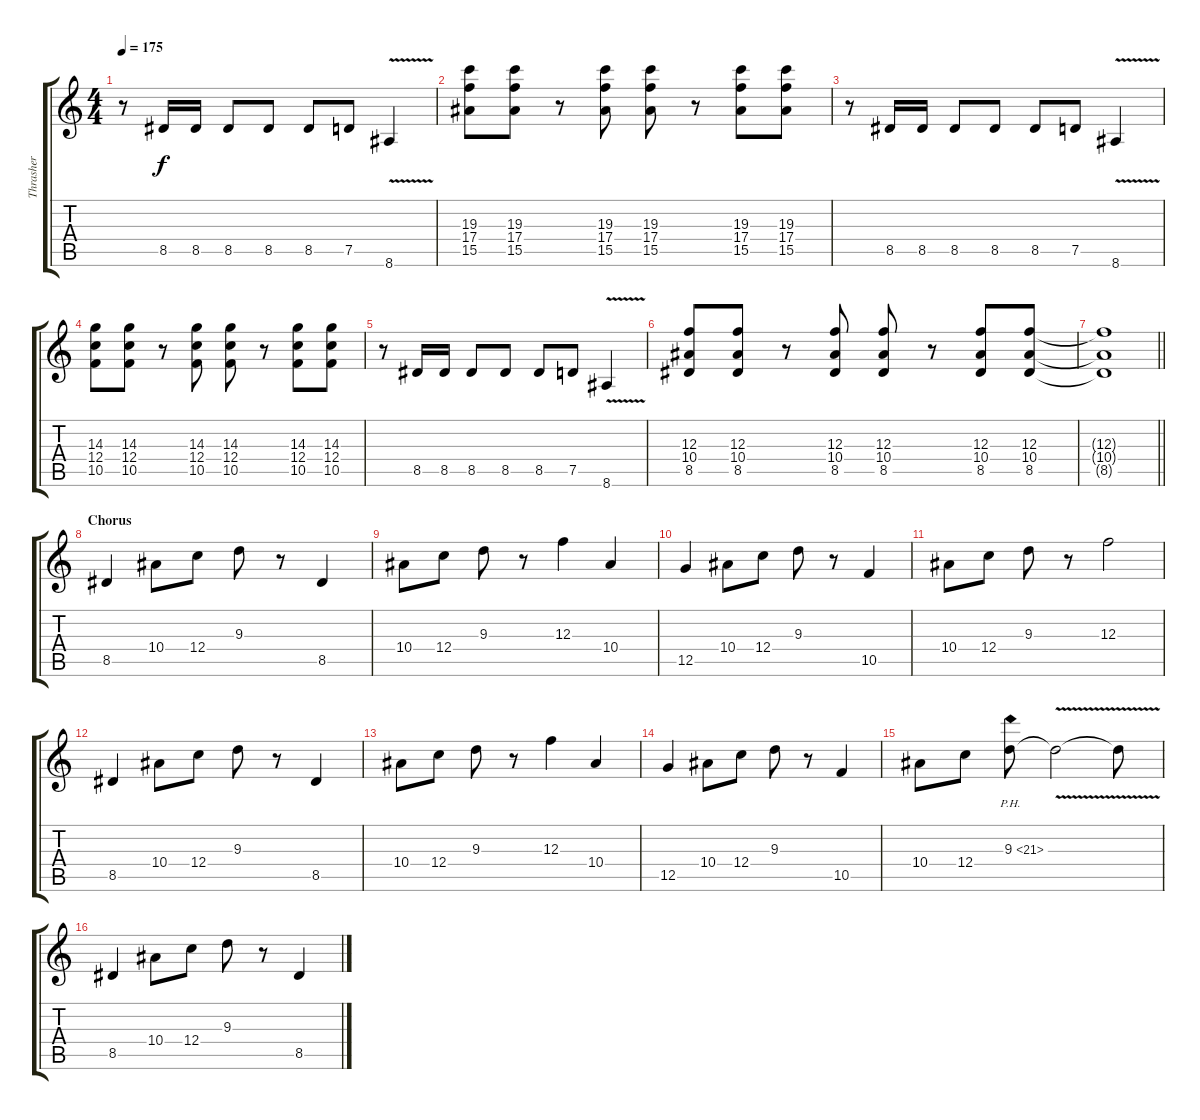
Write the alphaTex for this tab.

\track ("Thrasher" "Thrasher") {instrument distortionguitar}
\staff {score tabs}
\tuning (D4 A3 F3 C3 G2 D2) {hide}
\ts (4 4)
\tempo 175
\clef g2
\ks c
r.8{dy f} 8.5.16 8.5.16 8.5.8 8.5.8 8.5.8 7.5.8 8.6{v}.4 |
(19.3 17.4 15.5).8 (19.3 17.4 15.5).8 r.8 (19.3 17.4 15.5).8 (19.3 17.4 15.5).8 r.8 (19.3 17.4 15.5).8 (19.3 17.4 15.5).8 |
r.8 8.5.16 8.5.16 8.5.8 8.5.8 8.5.8 7.5.8 8.6{v}.4 |
(14.3 12.4 10.5).8 (14.3 12.4 10.5).8 r.8 (14.3 12.4 10.5).8 (14.3 12.4 10.5).8 r.8 (14.3 12.4 10.5).8 (14.3 12.4 10.5).8 |
r.8 8.5.16 8.5.16 8.5.8 8.5.8 8.5.8 7.5.8 8.6{v}.4 |
(12.3 10.4 8.5).8 (12.3 10.4 8.5).8 r.8 (12.3 10.4 8.5).8 (12.3 10.4 8.5).8 r.8 (12.3 10.4 8.5).8 (12.3 10.4 8.5).8 |
\barLineRight lightlight
(12.3{t} 10.4{t} 8.5{t}).1 |
\section ("" "Chorus")
8.5.4{balance 8} 10.4.8 12.4.8 9.3.8 r.8 8.5.4 |
10.4.8 12.4.8 9.3.8 r.8 12.3.4 10.4.4 |
12.5.4 10.4.8 12.4.8 9.3.8 r.8 10.5.4 |
10.4.8 12.4.8 9.3.8 r.8 12.3.2 |
8.5.4 10.4.8 12.4.8 9.3.8 r.8 8.5.4 |
10.4.8 12.4.8 9.3.8 r.8 12.3.4 10.4.4 |
12.5.4 10.4.8 12.4.8 9.3.8 r.8 10.5.4 |
10.4.8 12.4.8 9.3{ph 12}.8 9.3{v t}.2 9.3{t}.8 |
8.5.4 10.4.8 12.4.8 9.3.8 r.8 8.5.4
